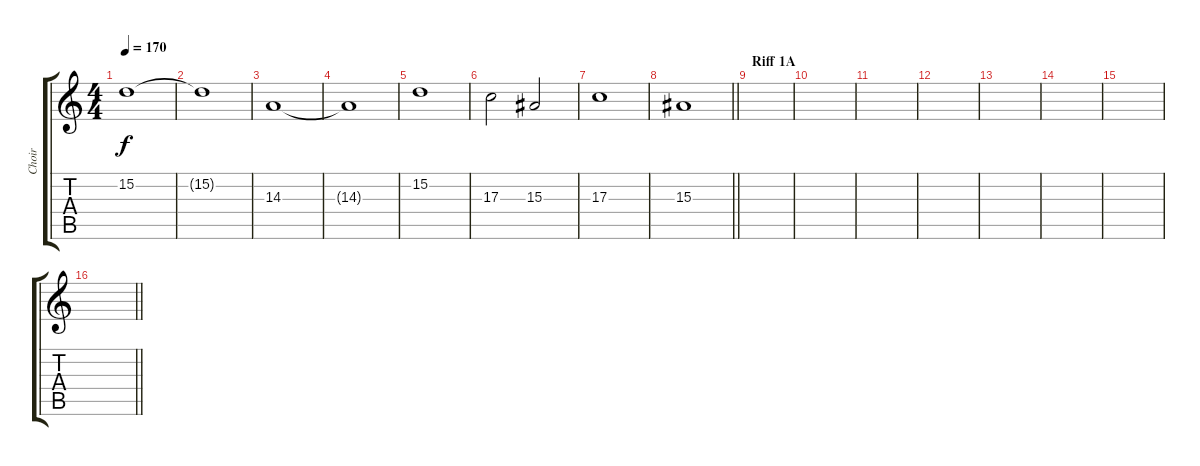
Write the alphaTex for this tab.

\track ("Choir" "Choir") {instrument choiraahs}
\staff {score tabs}
\tuning (E4 B3 G3 D3 A2 E2) {hide}
\ts (4 4)
\tempo 170
\clef g2
\ks c
15.2.1{dy f} |
15.2{t}.1 |
14.3.1 |
14.3{t}.1 |
15.2.1 |
17.3.2 15.3.2 |
17.3.1 |
\barLineRight lightlight
15.3.1 |
\section ("" "Riff 1A")
|
|
|
|
|
|
|
\barLineRight lightlight
